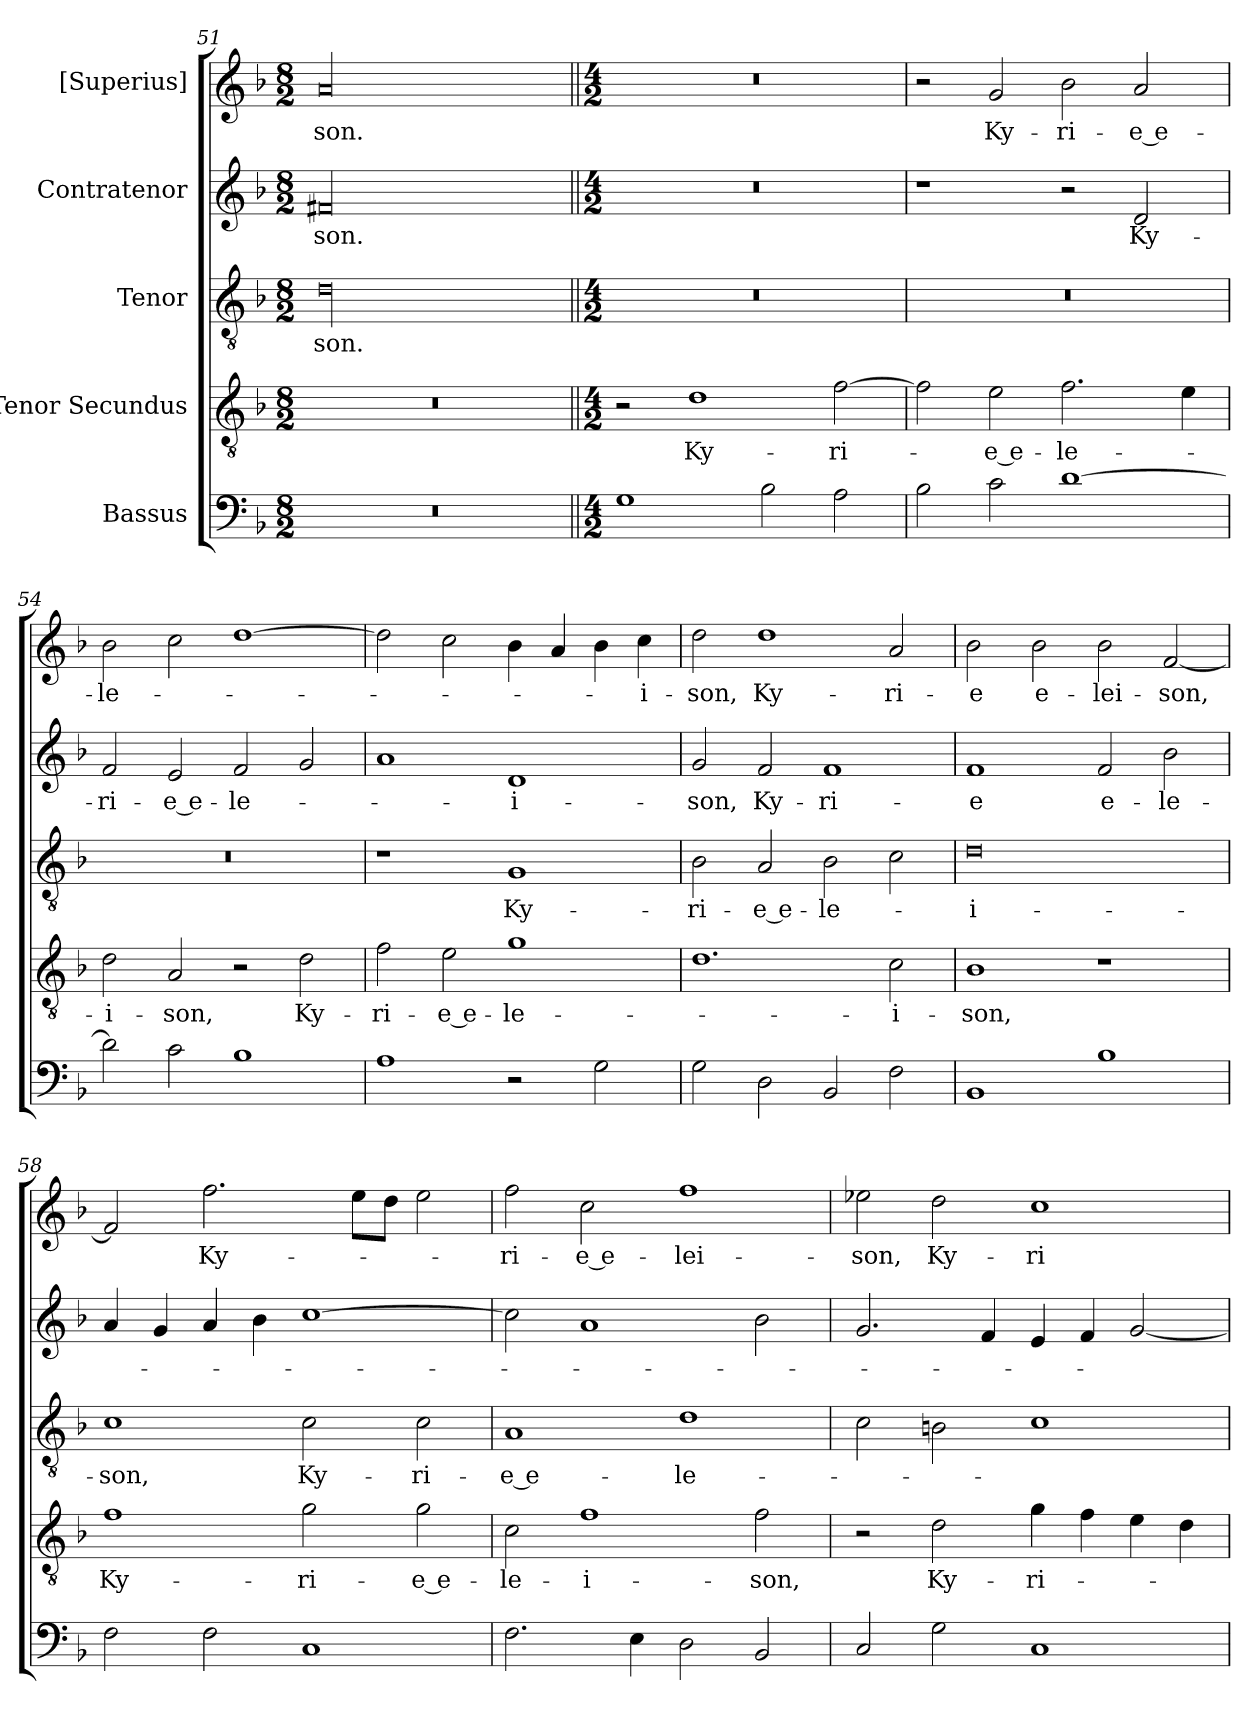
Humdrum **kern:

**kern	**kern	**text	**kern	**text	**kern	**text	**kern	**text
*part5	*part4	*part4	*part3	*part3	*part2	*part2	*part1	*part1
*staff5	*staff4	*staff4	*staff3	*staff3	*staff2	*staff2	*staff1	*staff1
*I"Bassus	*I"Tenor Secundus	*	*I"Tenor	*	*I"Contratenor	*	*I"[Superius]	*
*clefF4	*clefGv2	*	*clefGv2	*	*clefG2	*	*clefG2	*
*k[b-]	*k[b-]	*	*k[b-]	*	*k[b-]	*	*k[b-]	*
*M8/2	*M8/2	*	*M8/2	*	*M8/2	*	*M8/2	*
=51	=51	=51	=51	=51	=51	=51	=51	=51
00r	00r	.	00d\	-son.	00f#X/	-son.	00a/	-son.
=52||	=52||	=52||	=52||	=52||	=52||	=52||	=52||	=52||
*M4/2	*M4/2	*	*M4/2	*	*M4/2	*	*M4/2	*
1G\	2r	.	0r	.	0r	.	0r	.
.	1d\	Ky-	.	.	.	.	.	.
2B-\	.	.	.	.	.	.	.	.
2A\	[2f\	-ri-	.	.	.	.	.	.
=53	=53	=53	=53	=53	=53	=53	=53	=53
2B-\	2f\]	.	0r	.	1r	.	2r	.
2c\	2e\	-e e-	.	.	.	.	2g/	Ky-
[1d\	2.f\	-le-	.	.	2r	.	2b-\	-ri-
.	.	.	.	.	2d/	Ky-	2a/	-e e-
.	4e\	.	.	.	.	.	.	.
=54	=54	=54	=54	=54	=54	=54	=54	=54
2d\]	2d\	-i-	0r	.	2f/	-ri-	2b-\	-le-
2c\	2A/	-son,	.	.	2e/	-e e-	2cc\	.
1B-\	2r	.	.	.	2f/	-le-	[1dd\	.
.	2d\	Ky-	.	.	2g/	.	.	.
=55	=55	=55	=55	=55	=55	=55	=55	=55
1A\	2f\	-ri-	1r	.	1a/	.	2dd\]	.
.	2e\	-e e-	.	.	.	.	2cc\	.
2r	1g\	-le-	1G/	Ky-	1d/	-i-	4b-\	.
.	.	.	.	.	.	.	4a/	.
2G\	.	.	.	.	.	.	4b-\	.
.	.	.	.	.	.	.	4cc\	-i-
=56	=56	=56	=56	=56	=56	=56	=56	=56
2G\	1.d\	.	2B-\	-ri-	2g/	-son,	2dd\	-son,
2D\	.	.	2A/	-e e-	2f/	Ky-	1dd\	Ky-
2BB-/	.	.	2B-\	-le-	1f/	-ri-	.	.
2F\	2c\	-i-	2c\	.	.	.	2a/	-ri-
=57	=57	=57	=57	=57	=57	=57	=57	=57
1BB-/	1B-\	-son,	0d\	-i-	1f/	-e	2b-\	-e
.	.	.	.	.	.	.	2b-\	e-
1B-\	1r	.	.	.	2f/	e-	2b-\	-lei-
.	.	.	.	.	2b-\	-le-	[2f/	-son,
=58	=58	=58	=58	=58	=58	=58	=58	=58
2F\	1f\	Ky-	1c\	-son,	4a/	.	2f/]	.
.	.	.	.	.	4g/	.	.	.
2F\	.	.	.	.	4a/	.	2.ff\	Ky-
.	.	.	.	.	4b-\	.	.	.
1C/	2g\	-ri-	2c\	Ky-	[1cc\	.	.	.
.	.	.	.	.	.	.	8ee\L	.
.	.	.	.	.	.	.	8dd\J	.
.	2g\	-e e-	2c\	-ri-	.	.	2ee\	.
=59	=59	=59	=59	=59	=59	=59	=59	=59
2.F\	2c\	-le-	1A/	-e e-	2cc\]	.	2ff\	-ri-
.	1f\	-i-	.	.	1a/	.	2cc\	-e e-
4E\	.	.	.	.	.	.	.	.
2D\	.	.	1d\	-le-	.	.	1ff\	-lei-
2BB-/	2f\	-son,	.	.	2b-\	.	.	.
=60	=60	=60	=60	=60	=60	=60	=60	=60
2C/	2r	.	2c\	.	2.g/	.	2ee-X\	-son,
2G\	2d\	Ky-	2Bn\	.	.	.	2dd\	Ky-
.	.	.	.	.	4f/	.	.	.
1C/	4g\	-ri-	1c\	.	4e/	.	1cc\	-ri-
.	4f\	.	.	.	4f/	.	.	.
.	4e\	.	.	.	[2g/	.	.	.
.	4d\	.	.	.	.	.	.	.
=	=	=	=	=	=	=	=	=
*-	*-	*-	*-	*-	*-	*-	*-	*-
